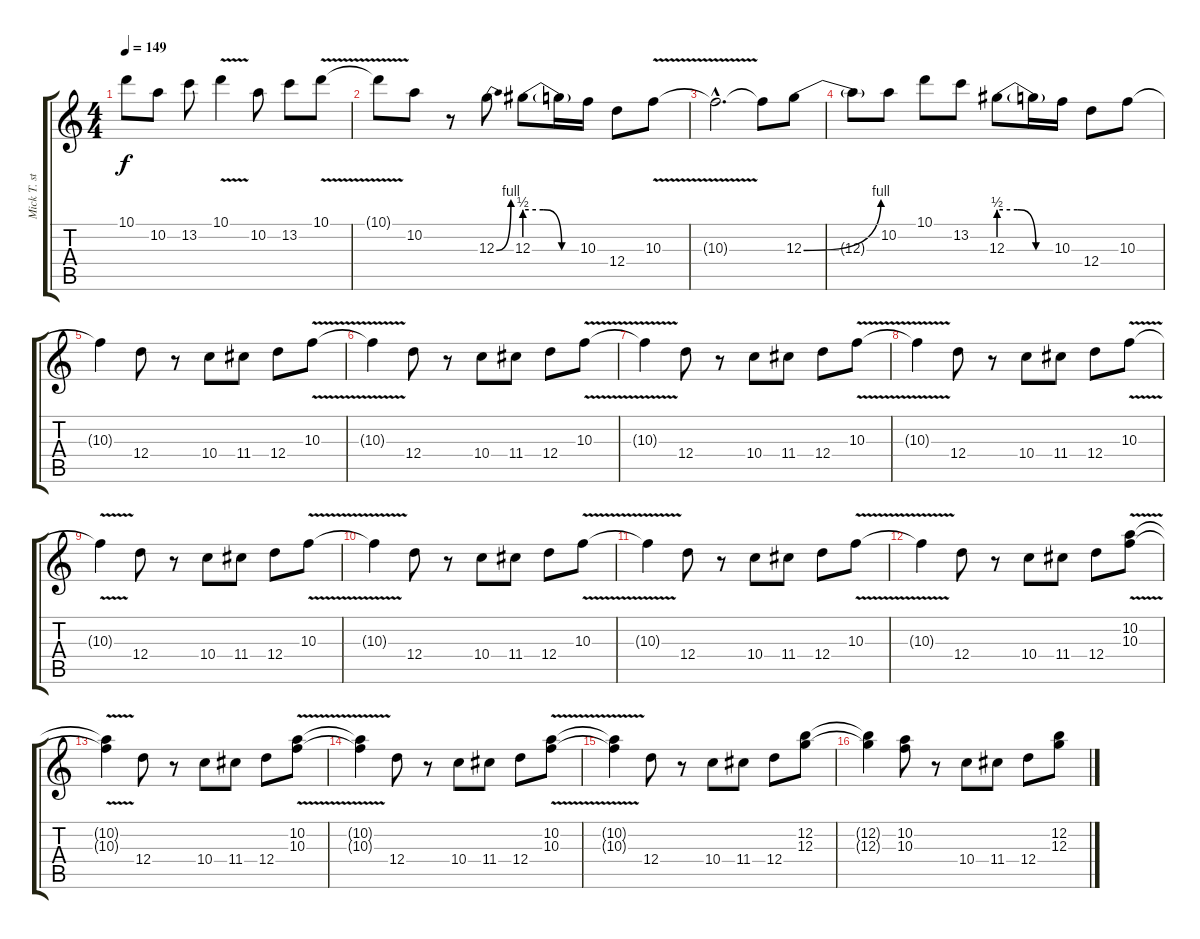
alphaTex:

\track ("Mick T. standard" "Mick T. st") {instrument electricguitarjazz}
\staff {score tabs}
\tuning (E4 B3 G3 D3 A2 E2) {hide}
\ts (4 4)
\tempo 149
\clef g2
\ks c
10.1{t}.8{dy f} 10.2.8 13.2.8 10.1{v}.4 10.2.8 13.2.8 10.1{v}.8 |
10.1{t}.8 10.2.8 r.8 12.3{be (bend 0 0 60 4)}.8 12.3{be (custom 0 2 20 2 40 0 60 0)}.8 12.3{t}.16 10.3.16 12.4.8 10.3{v}.8 |
10.3{hac t}.2{d} 10.3{t}.8 12.3{be (bend 0 0 60 4)}.8 |
12.3{t}.8 10.2.8 10.1.8 13.2.8 12.3{be (custom 0 2 20 2 40 0 60 0)}.8 12.3{t}.16 10.3.16 12.4.8 10.3.8 |
10.3{t}.4 12.4.8 r.8 10.4.8 11.4.8 12.4.8 10.3{v}.8 |
10.3{t}.4 12.4.8 r.8 10.4.8 11.4.8 12.4.8 10.3{v}.8 |
10.3{t}.4 12.4.8 r.8 10.4.8 11.4.8 12.4.8 10.3{v}.8 |
10.3{t}.4 12.4.8 r.8 10.4.8 11.4.8 12.4.8 10.3{v}.8 |
10.3{t}.4 12.4.8 r.8 10.4.8{volume 10} 11.4.8 12.4.8 10.3{v}.8 |
10.3{t}.4 12.4.8 r.8 10.4.8 11.4.8 12.4.8 10.3{v}.8 |
10.3{t}.4 12.4.8 r.8 10.4.8 11.4.8 12.4.8 10.3{v}.8 |
10.3{t}.4 12.4.8 r.8 10.4.8 11.4.8 12.4.8 (10.2 10.3{v}).8 |
(10.2{t} 10.3{t}).4 12.4.8 r.8 10.4.8 11.4.8 12.4.8 (10.2{v} 10.3{v}).8 |
(10.2{t} 10.3{t}).4 12.4.8 r.8 10.4.8 11.4.8 12.4.8 (10.2{v} 10.3{v}).8 |
(10.2{t} 10.3{t}).4 12.4.8 r.8 10.4.8 11.4.8 12.4.8 (12.2 12.3).8 |
(12.2{t} 12.3{t}).4 (10.2 10.3).8 r.8 10.4.8 11.4.8 12.4.8 (12.2 12.3).8
